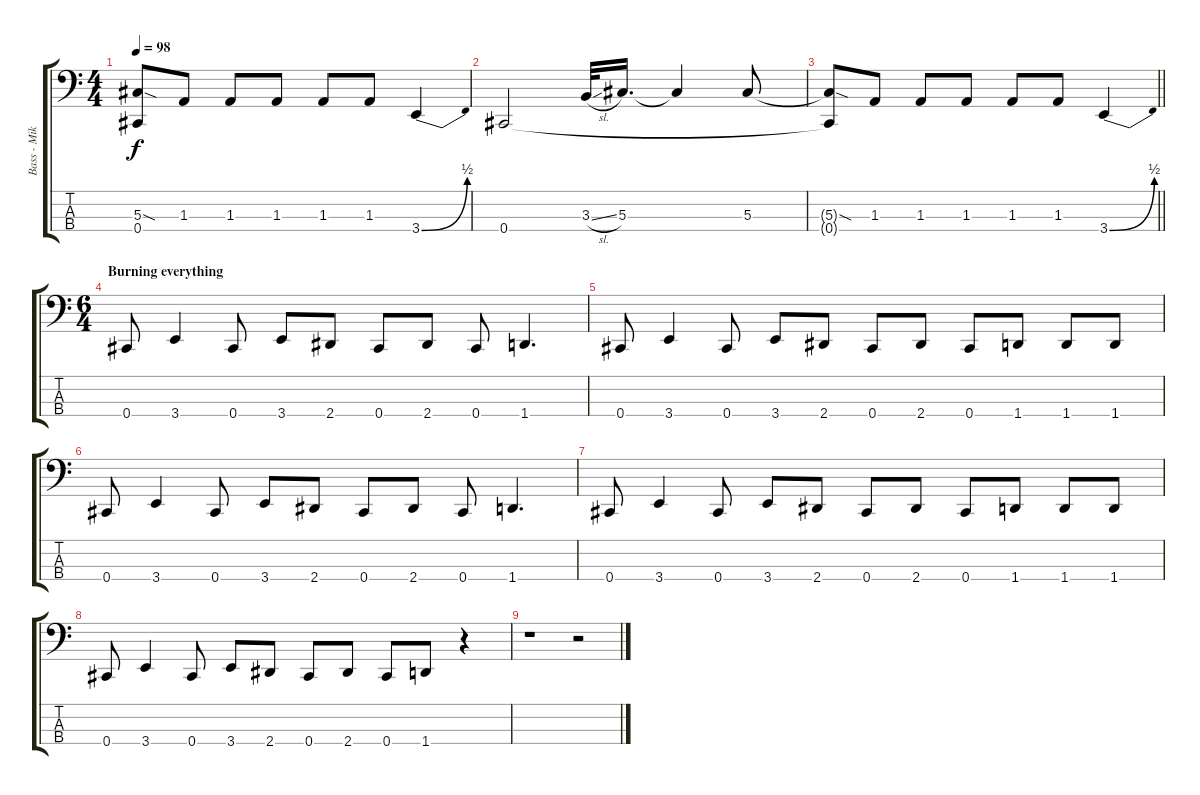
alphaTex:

\track ("Bass - Mike Inez" "Bass - Mik") {instrument electricbasspick}
\staff {score tabs}
\tuning (Gb2 Db2 Ab1 Db1) {hide}
\ts (4 4)
\tempo 98
\clef f4
\ks c
(5.3{sod t} 0.4{t}).8{dy f} 1.3.8 1.3.8 1.3.8 1.3.8 1.3.8 3.4{be (bend 0 0 60 2)}.4 |
0.4.2 3.3{sl}.32 5.3.16{d} 5.3{t}.4 5.3.8 |
\barLineRight lightlight
(5.3{sod t} 0.4{t}).8 1.3.8 1.3.8 1.3.8 1.3.8 1.3.8 3.4{be (bend 0 0 60 2)}.4 |
\ts (6 4)
\section ("" "Burning everything")
0.4.8 3.4.4 0.4.8 3.4.8 2.4.8 0.4.8 2.4.8 0.4.8 1.4.4{d} |
0.4.8 3.4.4 0.4.8 3.4.8 2.4.8 0.4.8 2.4.8 0.4.8 1.4.8 1.4.8 1.4.8 |
0.4.8 3.4.4 0.4.8 3.4.8 2.4.8 0.4.8 2.4.8 0.4.8 1.4.4{d} |
0.4.8 3.4.4 0.4.8 3.4.8 2.4.8 0.4.8 2.4.8 0.4.8 1.4.8 1.4.8 1.4.8 |
0.4.8 3.4.4 0.4.8 3.4.8 2.4.8 0.4.8 2.4.8 0.4.8 1.4.8 r.4 |
r.1 r.2
